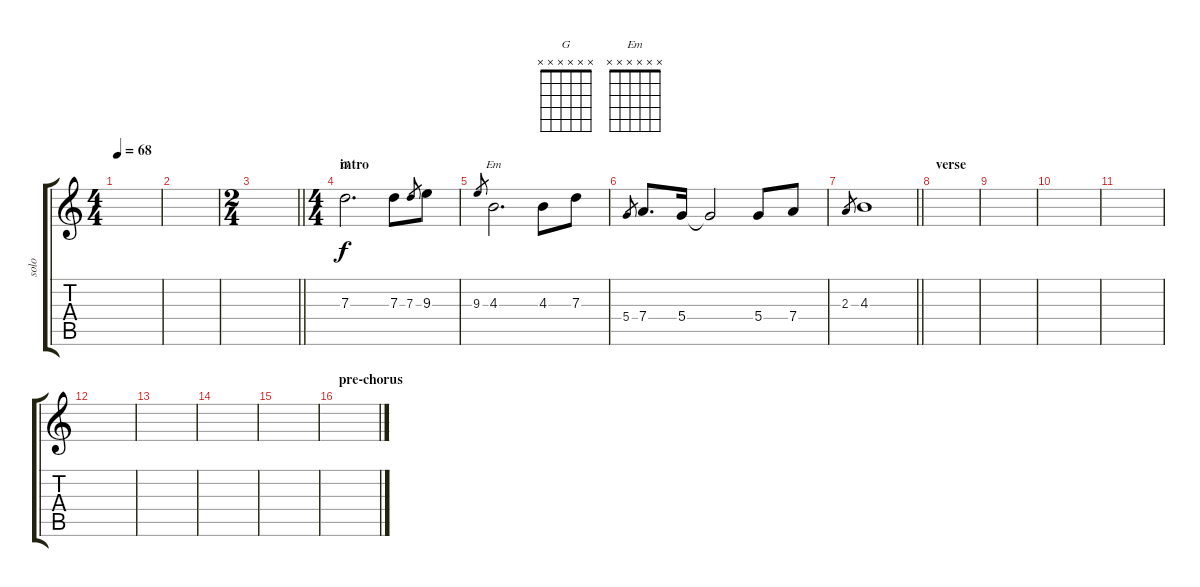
\track ("solo" "solo") {instrument overdrivenguitar}
\staff {score tabs}
\tuning (E4 B3 G3 D3 A2 E2) {hide}
\chord ("G" x x x x x x)
\chord ("Em" x x x x x x)
\ts (4 4)
\tempo 68
\clef g2
\ks c
|
|
\ts (2 4)
\barLineRight lightlight
|
\ts (4 4)
\section ("" "intro")
7.3.2{d ch "G" volume 15 instrument overdrivenguitar} 7.3.8 7.3.8{gr} 9.3.8 |
9.3.8{gr} 4.3.2{d ch "Em"} 4.3.8 7.3.8 |
5.4.8{gr} 7.4.8{d} 5.4.16 5.4{t}.2 5.4.8 7.4.8 |
\barLineRight lightlight
2.3.8{gr} 4.3.1 |
\section ("" "verse")
|
|
|
|
|
|
|
|
\section ("" "pre-chorus")
